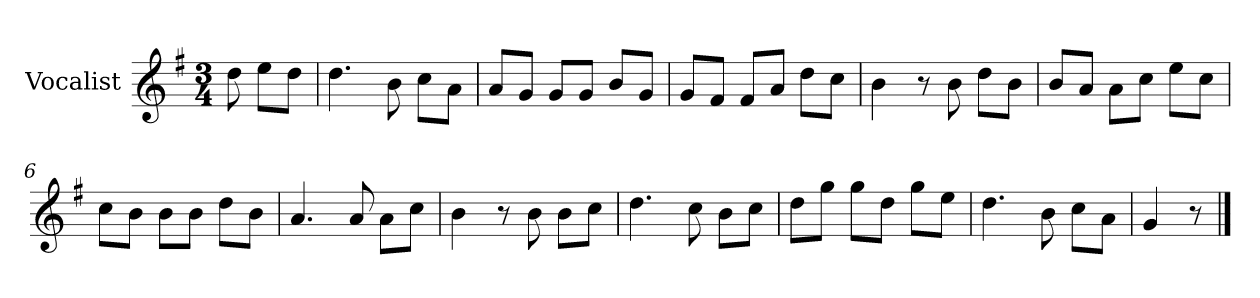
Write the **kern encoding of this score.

**kern
*part1
*staff1
*I"Vocalist
*k[f#]
*G:
*M3/4
=
8dd
8eeL
8ddJ
=1
4.dd
8b
8ccL
8aJ
=2
8aL
8gJ
8gL
8gJ
8bL
8gJ
=3
8gL
8f#J
8f#L
8aJ
8ddL
8ccJ
=4
4b
8r
8b
8ddL
8bJ
=5
8bL
8aJ
8aL
8ccJ
8eeL
8ccJ
=6
8ccL
8bJ
8bL
8bJ
8ddL
8bJ
=7
4.a
8a
8aL
8ccJ
=8
4b
8r
8b
8bL
8ccJ
=9
4.dd
8cc
8bL
8ccJ
=10
8ddL
8ggJ
8ggL
8ddJ
8ggL
8eeJ
=11
4.dd
8b
8ccL
8aJ
=12
4g
8r
==
*-
